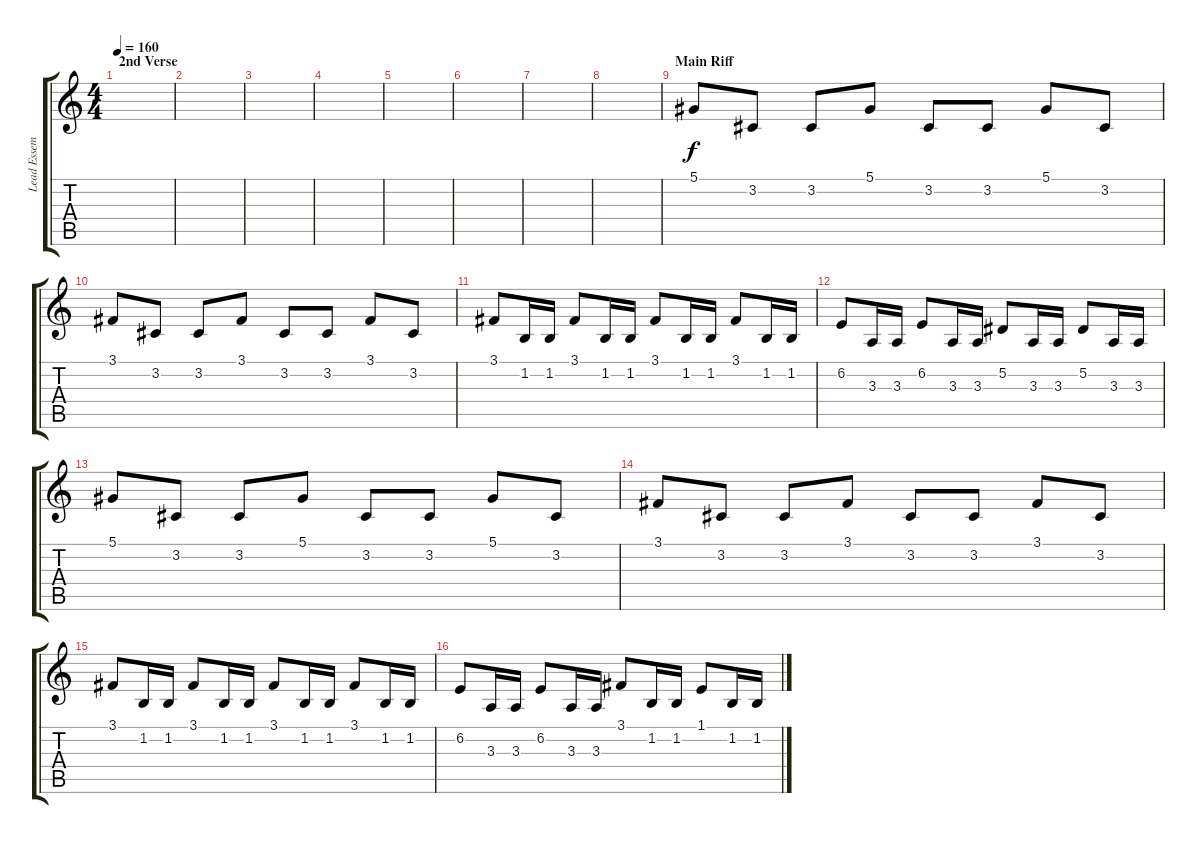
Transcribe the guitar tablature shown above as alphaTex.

\track ("Lead Essemble (Everton Andrade)" "Lead Essem") {instrument fx5brightness}
\staff {score tabs}
\tuning (Eb4 Bb3 Gb3 Db3 Ab2 Eb2) {hide}
\ts (4 4)
\section ("" "2nd Verse ")
\tempo 160
\clef g2
\ks c
|
|
|
|
|
|
|
|
\section ("" "Main Riff")
5.1.8 3.2.8 3.2.8 5.1.8 3.2.8 3.2.8 5.1.8 3.2.8 |
3.1.8 3.2.8 3.2.8 3.1.8 3.2.8 3.2.8 3.1.8 3.2.8 |
3.1.8 1.2.16 1.2.16 3.1.8 1.2.16 1.2.16 3.1.8 1.2.16 1.2.16 3.1.8 1.2.16 1.2.16 |
6.2.8 3.3.16 3.3.16 6.2.8 3.3.16 3.3.16 5.2.8 3.3.16 3.3.16 5.2.8 3.3.16 3.3.16 |
5.1.8 3.2.8 3.2.8 5.1.8 3.2.8 3.2.8 5.1.8 3.2.8 |
3.1.8 3.2.8 3.2.8 3.1.8 3.2.8 3.2.8 3.1.8 3.2.8 |
3.1.8 1.2.16 1.2.16 3.1.8 1.2.16 1.2.16 3.1.8 1.2.16 1.2.16 3.1.8 1.2.16 1.2.16 |
6.2.8 3.3.16 3.3.16 6.2.8 3.3.16 3.3.16 3.1.8 1.2.16 1.2.16 1.1.8 1.2.16 1.2.16
